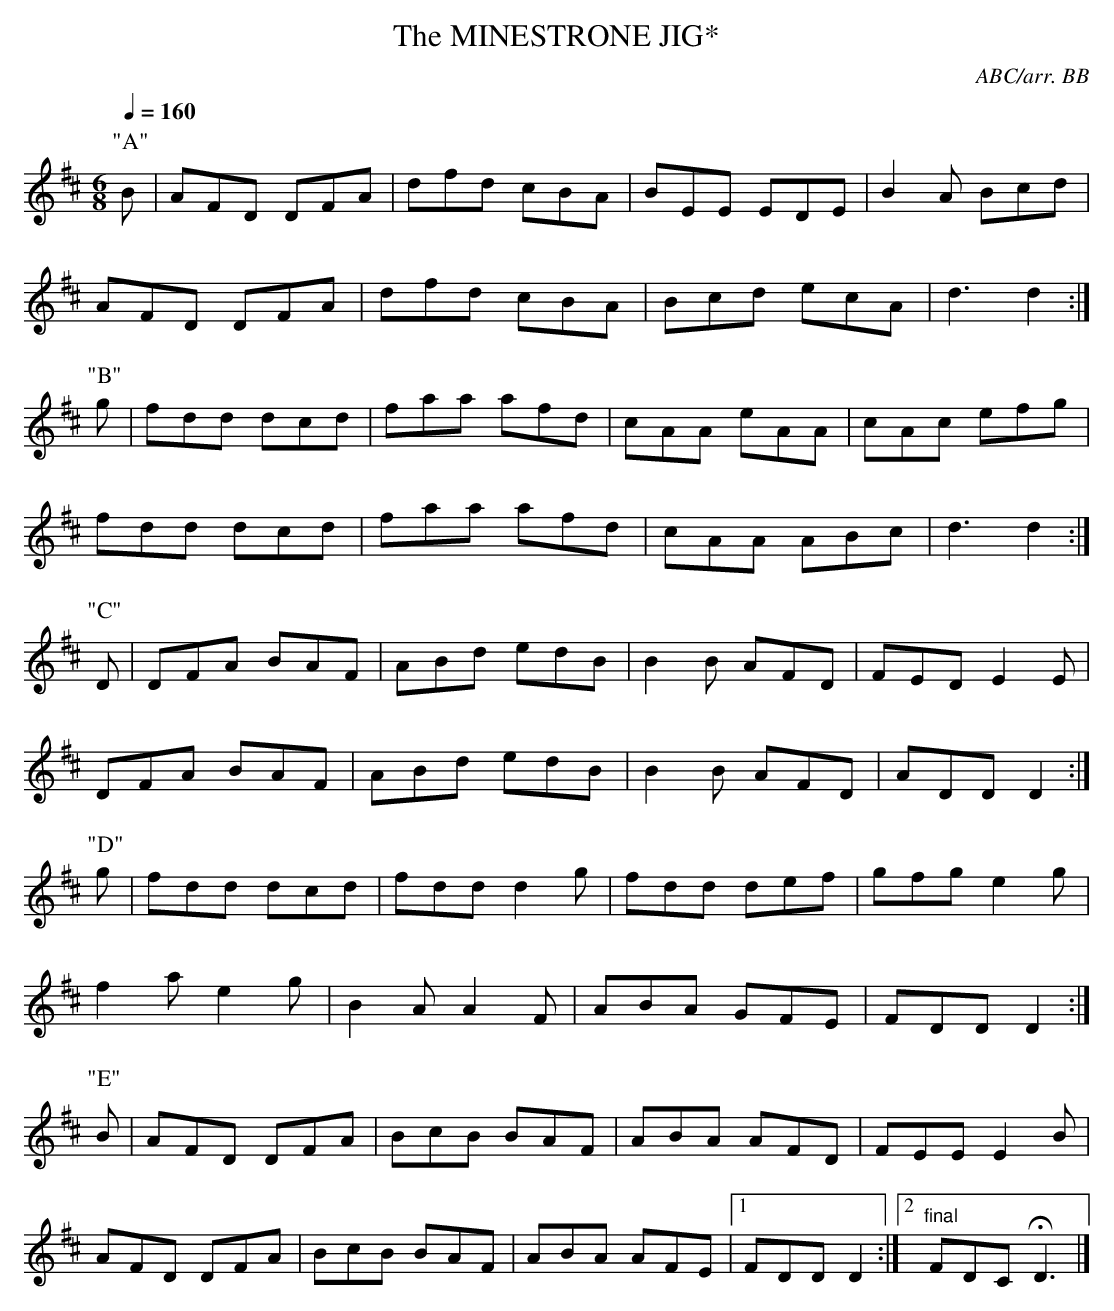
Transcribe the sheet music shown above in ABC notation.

X:1
T:MINESTRONE JIG*, The
C:ABC/arr. BB
can tell, this tune is a combination of three other jigs:
Part A & B = "Shandon Bells"
Part C = not sure
Part D = 2nd part of "Kitty Lie Over"
Part E = 1st part of "Kitty Lie Over"
Q:1/4=160
L:1/8
M:6/8
K:D
P:"A"
B|AFD DFA|dfd cBA|BEE EDE|B2A Bcd|
AFD DFA|dfd cBA|Bcd ecA|d3 d2:|
P:"B"
g|fdd dcd|faa afd|cAA eAA|cAc efg|
fdd dcd|faa afd|cAA ABc|d3d2:|
P:"C"
D|DFA BAF|ABd edB|B2B AFD|FED E2E|
DFA BAF|ABd edB|B2B AFD|ADD D2:|
P:"D"
g|fdd dcd|fdd d2g|fdd def|gfg e2g|
f2a e2g|B2A A2F|ABA GFE|FDD D2:|
P:"E"
B|AFD DFA|BcB BAF|ABA AFD|FEE E2B|
AFD DFA|BcB BAF|ABA AFE|1FDD D2:|\
[2 "final"FDC HD3|]
